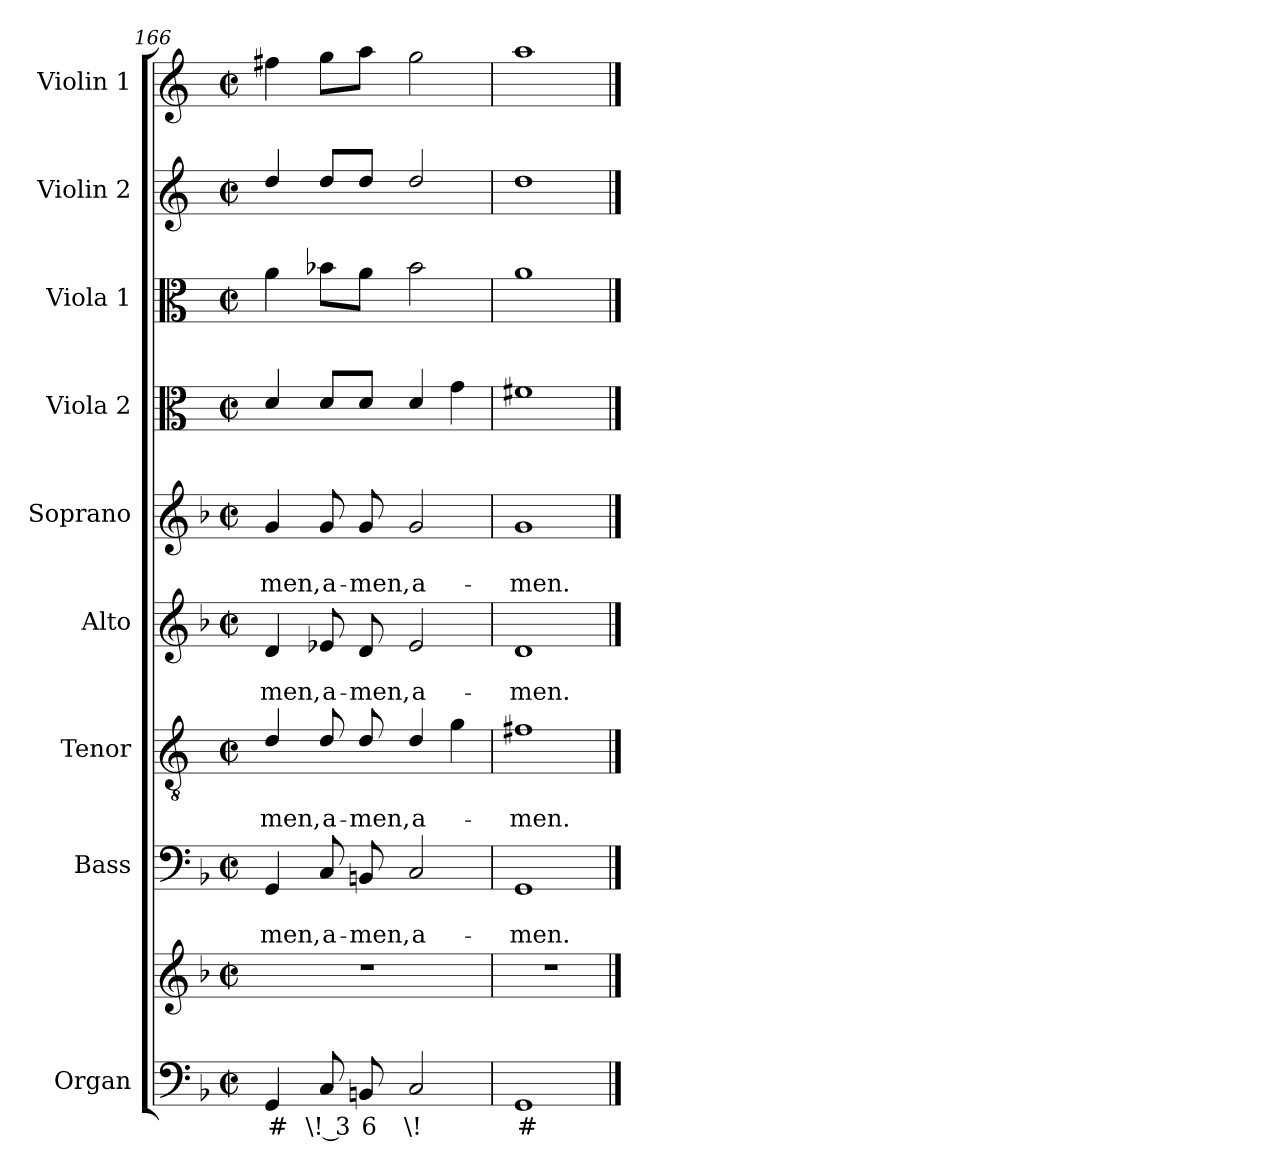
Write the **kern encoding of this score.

**kern	**text	**kern	**kern	**text	**text	**kern	**text	**text	**kern	**text	**text	**kern	**text	**text	**kern	**kern	**kern	**kern
*part9	*part9	*part9	*part8	*part8	*part8	*part7	*part7	*part7	*part6	*part6	*part6	*part5	*part5	*part5	*part4	*part3	*part2	*part1
*staff10	*staff10	*staff9	*staff8	*staff8	*staff8	*staff7	*staff7	*staff7	*staff6	*staff6	*staff6	*staff5	*staff5	*staff5	*staff4	*staff3	*staff2	*staff1
*I"Organ	*	*	*I"Bass	*	*	*I"Tenor	*	*	*I"Alto	*	*	*I"Soprano	*	*	*I"Viola 2	*I"Viola 1	*I"Violin 2	*I"Violin 1
*I'Org.	*	*	*I'B	*	*	*I'T	*	*	*I'A	*	*	*I'S	*	*	*I'Vla. 2	*I'Vla. 1	*I'Vln. 2	*I'Vln. 1
*clefF4	*	*clefG2	*clefF4	*	*	*clefGv2	*	*	*clefG2	*	*	*clefG2	*	*	*clefC3	*clefC3	*clefG2	*clefG2
*	*	*	*	*	*	*ITrd4c7	*	*	*	*	*	*	*	*	*ITrd4c7	*ITrd4c7	*ITrd4c7	*ITrd4c7
*k[b-]	*	*k[b-]	*k[b-]	*	*	*k[b-]	*	*	*k[b-]	*	*	*k[b-]	*	*	*k[b-]	*k[b-]	*k[b-]	*k[b-]
*F:	*	*F:	*F:	*	*	*F:	*	*	*F:	*	*	*F:	*	*	*F:	*F:	*F:	*F:
*M2/2	*	*M2/2	*M2/2	*	*	*M2/2	*	*	*M2/2	*	*	*M2/2	*	*	*M2/2	*M2/2	*M2/2	*M2/2
*met(c|)	*	*met(c|)	*met(c|)	*	*	*met(c|)	*	*	*met(c|)	*	*	*met(c|)	*	*	*met(c|)	*met(c|)	*met(c|)	*met(c|)
=166	=166	=166	=166	=166	=166	=166	=166	=166	=166	=166	=166	=166	=166	=166	=166	=166	=166	=166
!	!LO:LY:b	!	!	!	!LO:LY:b	!	!	!LO:LY:b	!	!	!LO:LY:b	!	!	!LO:LY:b	!	!	!	!
4GG/	#	1r	4GG/	.	-men,	4G/	.	-men,	4d/	.	-men,	4g/	.	-men,	4G/	4d\	4g/	4bn\
!	!LO:LY:b	!	!	!	!LO:LY:b	!	!	!LO:LY:b	!	!	!LO:LY:b	!	!	!LO:LY:b	!	!	!	!
8C/	\! 3	.	8C/	.	a-	8G/	.	a-	8e-X/	.	a-	8g/	.	a-	8G/L	8e-X\L	8g/L	8cc\L
!	!LO:LY:b	!	!	!	!LO:LY:b	!	!	!LO:LY:b	!	!	!LO:LY:b	!	!	!LO:LY:b	!	!	!	!
8BBn/	6	.	8BBn/	.	-men,	8G/	.	-men,	8d/	.	-men,	8g/	.	-men,	8G/J	8d\J	8g/J	8dd\J
!	!LO:LY:b	!	!	!	!LO:LY:b	!	!	!LO:LY:b	!	!	!LO:LY:b	!	!	!LO:LY:b	!	!	!	!
2C/	\!	.	2C/	.	a-	4G/	.	a-	2e-/	.	a-	2g/	.	a-	4G/	2e-\	2g/	2cc\
.	.	.	.	.	.	4c\	.	.	.	.	.	.	.	.	4c\	.	.	.
=167	=167	=167	=167	=167	=167	=167	=167	=167	=167	=167	=167	=167	=167	=167	=167	=167	=167	=167
!	!LO:LY:b	!	!	!	!LO:LY:b	!	!	!LO:LY:b	!	!	!LO:LY:b	!	!	!LO:LY:b	!	!	!	!
1GG	#	1r	1GG	.	-men.	1Bn	.	-men.	1d	.	-men.	1g	.	-men.	1Bn	1d	1g	1dd
==	==	==	==	==	==	==	==	==	==	==	==	==	==	==	==	==	==	==
*-	*-	*-	*-	*-	*-	*-	*-	*-	*-	*-	*-	*-	*-	*-	*-	*-	*-	*-
